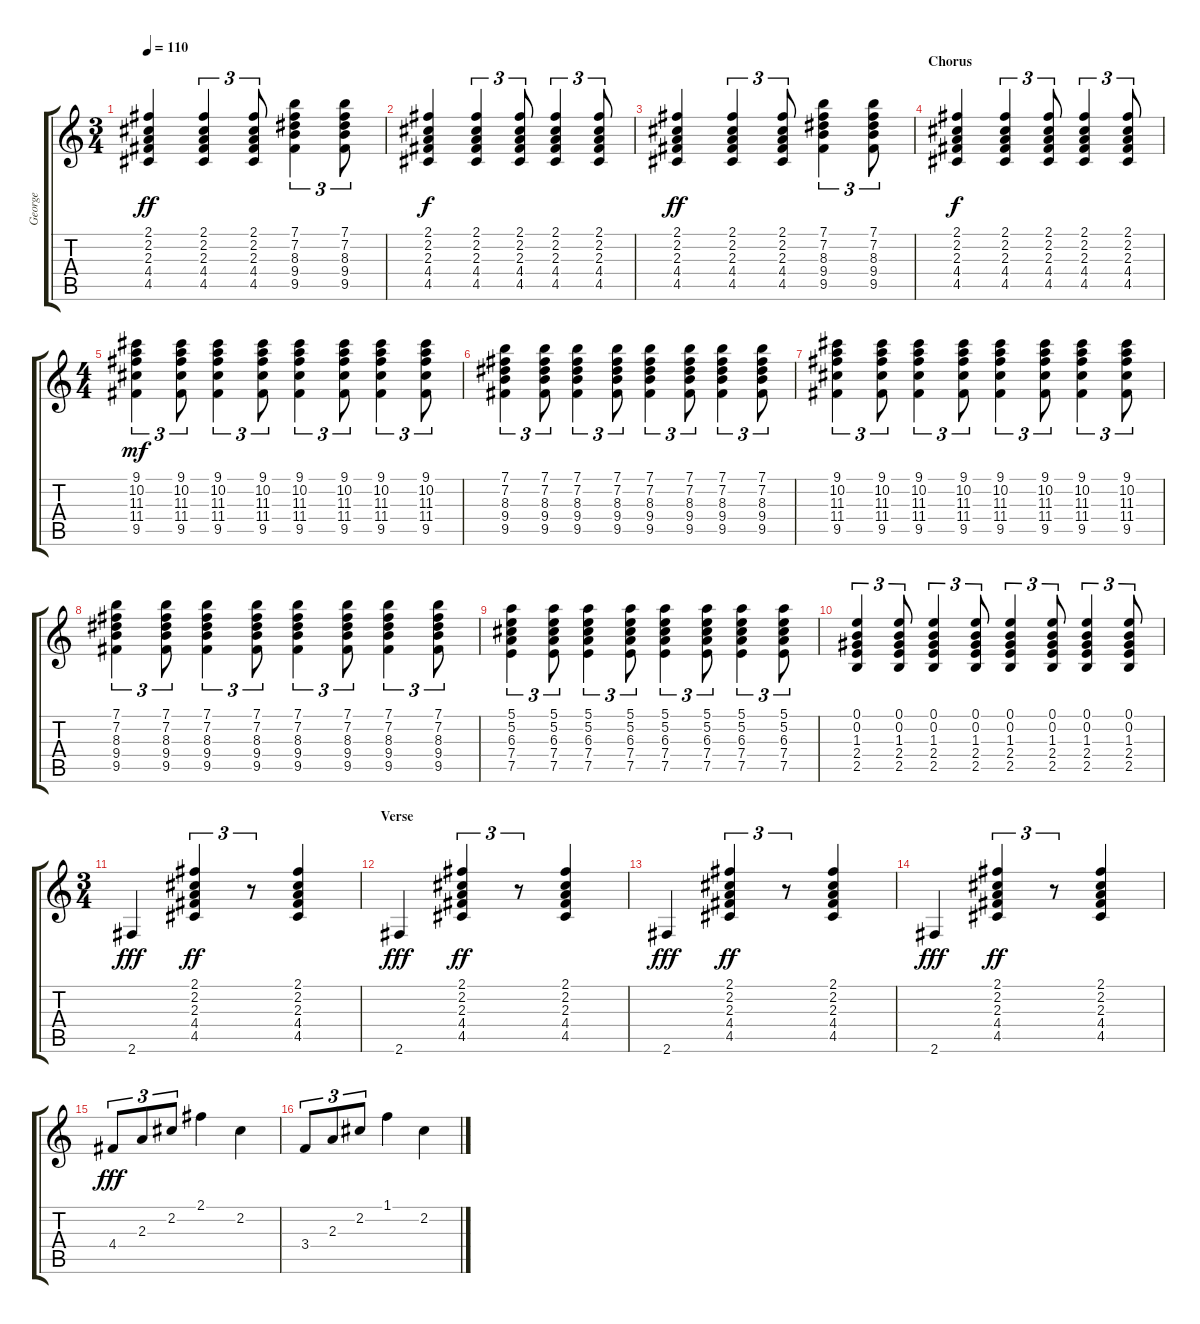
\track ("George" "George") {instrument acousticguitarnylon}
\staff {score tabs}
\tuning (E4 B3 G3 D3 A2 E2) {hide}
\ts (3 4)
\tempo 110
\clef g2
\ks c
(2.1 2.2 2.3 4.4 4.5).4{dy ff} (2.1 2.2 2.3 4.4 4.5).4{tu (3 2)} (2.1 2.2 2.3 4.4 4.5).8{tu (3 2)} (7.1 7.2 8.3 9.4 9.5).4{tu (3 2)} (7.1 7.2 8.3 9.4 9.5).8{tu (3 2)} |
(2.1 2.2 2.3 4.4 4.5).4{dy f} (2.1 2.2 2.3 4.4 4.5).4{tu (3 2)} (2.1 2.2 2.3 4.4 4.5).8{tu (3 2)} (2.1 2.2 2.3 4.4 4.5).4{tu (3 2)} (2.1 2.2 2.3 4.4 4.5).8{tu (3 2)} |
(2.1 2.2 2.3 4.4 4.5).4{dy ff} (2.1 2.2 2.3 4.4 4.5).4{tu (3 2)} (2.1 2.2 2.3 4.4 4.5).8{tu (3 2)} (7.1 7.2 8.3 9.4 9.5).4{tu (3 2)} (7.1 7.2 8.3 9.4 9.5).8{tu (3 2)} |
\section ("" "Chorus")
(2.1 2.2 2.3 4.4 4.5).4{dy f} (2.1 2.2 2.3 4.4 4.5).4{tu (3 2)} (2.1 2.2 2.3 4.4 4.5).8{tu (3 2)} (2.1 2.2 2.3 4.4 4.5).4{tu (3 2)} (2.1 2.2 2.3 4.4 4.5).8{tu (3 2)} |
\ts (4 4)
(9.1 10.2 11.3 11.4 9.5).4{tu (3 2) dy mf} (9.1 10.2 11.3 11.4 9.5).8{tu (3 2)} (9.1 10.2 11.3 11.4 9.5).4{tu (3 2)} (9.1 10.2 11.3 11.4 9.5).8{tu (3 2)} (9.1 10.2 11.3 11.4 9.5).4{tu (3 2)} (9.1 10.2 11.3 11.4 9.5).8{tu (3 2)} (9.1 10.2 11.3 11.4 9.5).4{tu (3 2)} (9.1 10.2 11.3 11.4 9.5).8{tu (3 2)} |
(7.1 7.2 8.3 9.4 9.5).4{tu (3 2)} (7.1 7.2 8.3 9.4 9.5).8{tu (3 2)} (7.1 7.2 8.3 9.4 9.5).4{tu (3 2)} (7.1 7.2 8.3 9.4 9.5).8{tu (3 2)} (7.1 7.2 8.3 9.4 9.5).4{tu (3 2)} (7.1 7.2 8.3 9.4 9.5).8{tu (3 2)} (7.1 7.2 8.3 9.4 9.5).4{tu (3 2)} (7.1 7.2 8.3 9.4 9.5).8{tu (3 2)} |
(9.1 10.2 11.3 11.4 9.5).4{tu (3 2)} (9.1 10.2 11.3 11.4 9.5).8{tu (3 2)} (9.1 10.2 11.3 11.4 9.5).4{tu (3 2)} (9.1 10.2 11.3 11.4 9.5).8{tu (3 2)} (9.1 10.2 11.3 11.4 9.5).4{tu (3 2)} (9.1 10.2 11.3 11.4 9.5).8{tu (3 2)} (9.1 10.2 11.3 11.4 9.5).4{tu (3 2)} (9.1 10.2 11.3 11.4 9.5).8{tu (3 2)} |
(7.1 7.2 8.3 9.4 9.5).4{tu (3 2)} (7.1 7.2 8.3 9.4 9.5).8{tu (3 2)} (7.1 7.2 8.3 9.4 9.5).4{tu (3 2)} (7.1 7.2 8.3 9.4 9.5).8{tu (3 2)} (7.1 7.2 8.3 9.4 9.5).4{tu (3 2)} (7.1 7.2 8.3 9.4 9.5).8{tu (3 2)} (7.1 7.2 8.3 9.4 9.5).4{tu (3 2)} (7.1 7.2 8.3 9.4 9.5).8{tu (3 2)} |
(5.1 5.2 6.3 7.4 7.5).4{tu (3 2)} (5.1 5.2 6.3 7.4 7.5).8{tu (3 2)} (5.1 5.2 6.3 7.4 7.5).4{tu (3 2)} (5.1 5.2 6.3 7.4 7.5).8{tu (3 2)} (5.1 5.2 6.3 7.4 7.5).4{tu (3 2)} (5.1 5.2 6.3 7.4 7.5).8{tu (3 2)} (5.1 5.2 6.3 7.4 7.5).4{tu (3 2)} (5.1 5.2 6.3 7.4 7.5).8{tu (3 2)} |
(0.1 0.2 1.3 2.4 2.5).4{tu (3 2)} (0.1 0.2 1.3 2.4 2.5).8{tu (3 2)} (0.1 0.2 1.3 2.4 2.5).4{tu (3 2)} (0.1 0.2 1.3 2.4 2.5).8{tu (3 2)} (0.1 0.2 1.3 2.4 2.5).4{tu (3 2)} (0.1 0.2 1.3 2.4 2.5).8{tu (3 2)} (0.1 0.2 1.3 2.4 2.5).4{tu (3 2)} (0.1 0.2 1.3 2.4 2.5).8{tu (3 2)} |
\ts (3 4)
2.6.4{dy fff} (2.1 2.2 2.3 4.4 4.5).4{tu (3 2) dy ff} r.8{tu (3 2)} (2.1 2.2 2.3 4.4 4.5).4 |
\section ("" "Verse")
2.6.4{dy fff} (2.1 2.2 2.3 4.4 4.5).4{tu (3 2) dy ff} r.8{tu (3 2)} (2.1 2.2 2.3 4.4 4.5).4 |
2.6.4{dy fff} (2.1 2.2 2.3 4.4 4.5).4{tu (3 2) dy ff} r.8{tu (3 2)} (2.1 2.2 2.3 4.4 4.5).4 |
2.6.4{dy fff} (2.1 2.2 2.3 4.4 4.5).4{tu (3 2) dy ff} r.8{tu (3 2)} (2.1 2.2 2.3 4.4 4.5).4 |
4.4.8{tu (3 2) dy fff} 2.3.8{tu (3 2)} 2.2.8{tu (3 2)} 2.1.4 2.2.4 |
3.4.8{tu (3 2)} 2.3.8{tu (3 2)} 2.2.8{tu (3 2)} 1.1.4 2.2.4
